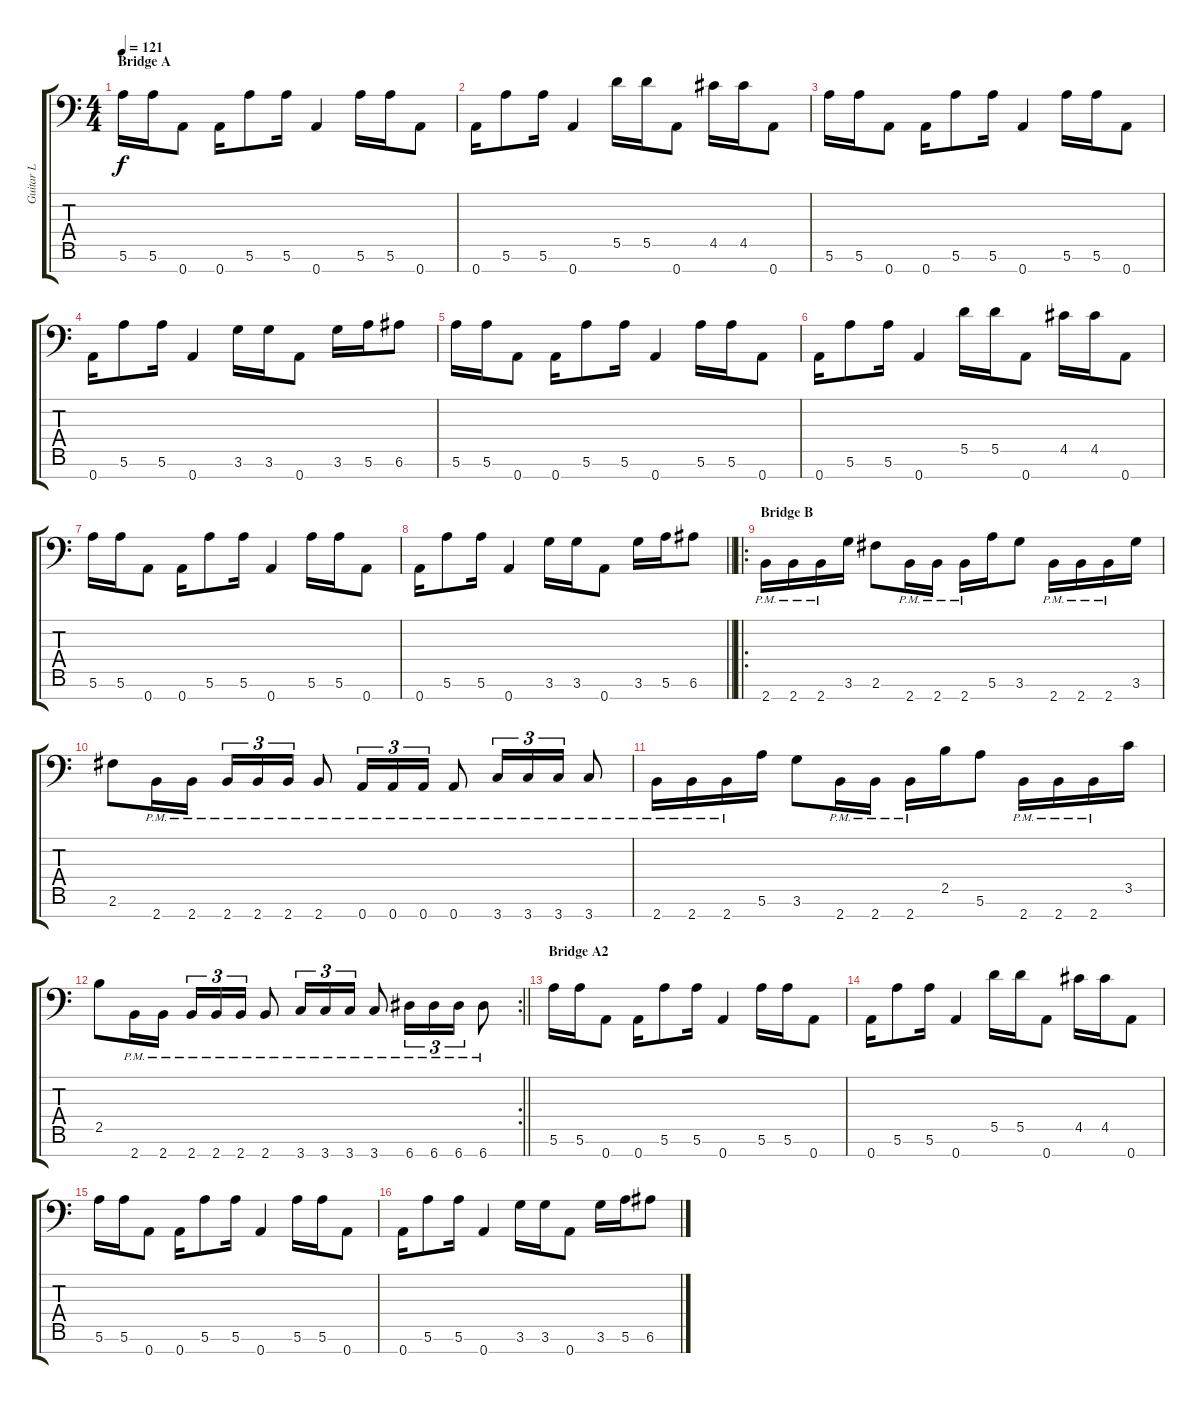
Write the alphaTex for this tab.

\track ("Guitar L" "Guitar L") {instrument distortionguitar}
\staff {score tabs}
\tuning (E4 B3 G3 D3 A2 E2 A1) {hide}
\ts (4 4)
\section ("" "Bridge A")
\tempo 121
\clef f4
\ks c
5.6.16{dy f} 5.6.16 0.7.8 0.7.16 5.6.8 5.6.16 0.7.4 5.6.16 5.6.16 0.7.8 |
0.7.16 5.6.8 5.6.16 0.7.4 5.5.16 5.5.16 0.7.8 4.5.16 4.5.16 0.7.8 |
5.6.16 5.6.16 0.7.8 0.7.16 5.6.8 5.6.16 0.7.4 5.6.16 5.6.16 0.7.8 |
0.7.16 5.6.8 5.6.16 0.7.4 3.6.16 3.6.16 0.7.8 3.6.16 5.6.16 6.6.8 |
5.6.16 5.6.16 0.7.8 0.7.16 5.6.8 5.6.16 0.7.4 5.6.16 5.6.16 0.7.8 |
0.7.16 5.6.8 5.6.16 0.7.4 5.5.16 5.5.16 0.7.8 4.5.16 4.5.16 0.7.8 |
5.6.16 5.6.16 0.7.8 0.7.16 5.6.8 5.6.16 0.7.4 5.6.16 5.6.16 0.7.8 |
\barLineRight lightlight
0.7.16 5.6.8 5.6.16 0.7.4 3.6.16 3.6.16 0.7.8 3.6.16 5.6.16 6.6.8 |
\ro
\section ("" "Bridge B")
2.7{pm}.16 2.7{pm}.16 2.7{pm}.16 3.6.16 2.6.8 2.7{pm}.16 2.7{pm}.16 2.7{pm}.16 5.6.16 3.6.8 2.7{pm}.16 2.7{pm}.16 2.7{pm}.16 3.6.16 |
2.6.8 2.7{pm}.16 2.7{pm}.16 2.7{pm}.16{tu (3 2)} 2.7{pm}.16{tu (3 2)} 2.7{pm}.16{tu (3 2)} 2.7{pm}.8 0.7{pm}.16{tu (3 2)} 0.7{pm}.16{tu (3 2)} 0.7{pm}.16{tu (3 2)} 0.7{pm}.8 3.7{pm}.16{tu (3 2)} 3.7{pm}.16{tu (3 2)} 3.7{pm}.16{tu (3 2)} 3.7{pm}.8 |
2.7{pm}.16 2.7{pm}.16 2.7{pm}.16 5.6.16 3.6.8 2.7{pm}.16 2.7{pm}.16 2.7{pm}.16 2.5.16 5.6.8 2.7{pm}.16 2.7{pm}.16 2.7{pm}.16 3.5.16 |
\rc 2
\barLineRight lightlight
2.5.8 2.7{pm}.16 2.7{pm}.16 2.7{pm}.16{tu (3 2)} 2.7{pm}.16{tu (3 2)} 2.7{pm}.16{tu (3 2)} 2.7{pm}.8 3.7{pm}.16{tu (3 2)} 3.7{pm}.16{tu (3 2)} 3.7{pm}.16{tu (3 2)} 3.7{pm}.8 6.7{pm}.16{tu (3 2)} 6.7{pm}.16{tu (3 2)} 6.7{pm}.16{tu (3 2)} 6.7{pm}.8 |
\section ("" "Bridge A2")
5.6.16 5.6.16 0.7.8 0.7.16 5.6.8 5.6.16 0.7.4 5.6.16 5.6.16 0.7.8 |
0.7.16 5.6.8 5.6.16 0.7.4 5.5.16 5.5.16 0.7.8 4.5.16 4.5.16 0.7.8 |
5.6.16 5.6.16 0.7.8 0.7.16 5.6.8 5.6.16 0.7.4 5.6.16 5.6.16 0.7.8 |
0.7.16 5.6.8 5.6.16 0.7.4 3.6.16 3.6.16 0.7.8 3.6.16 5.6.16 6.6.8
